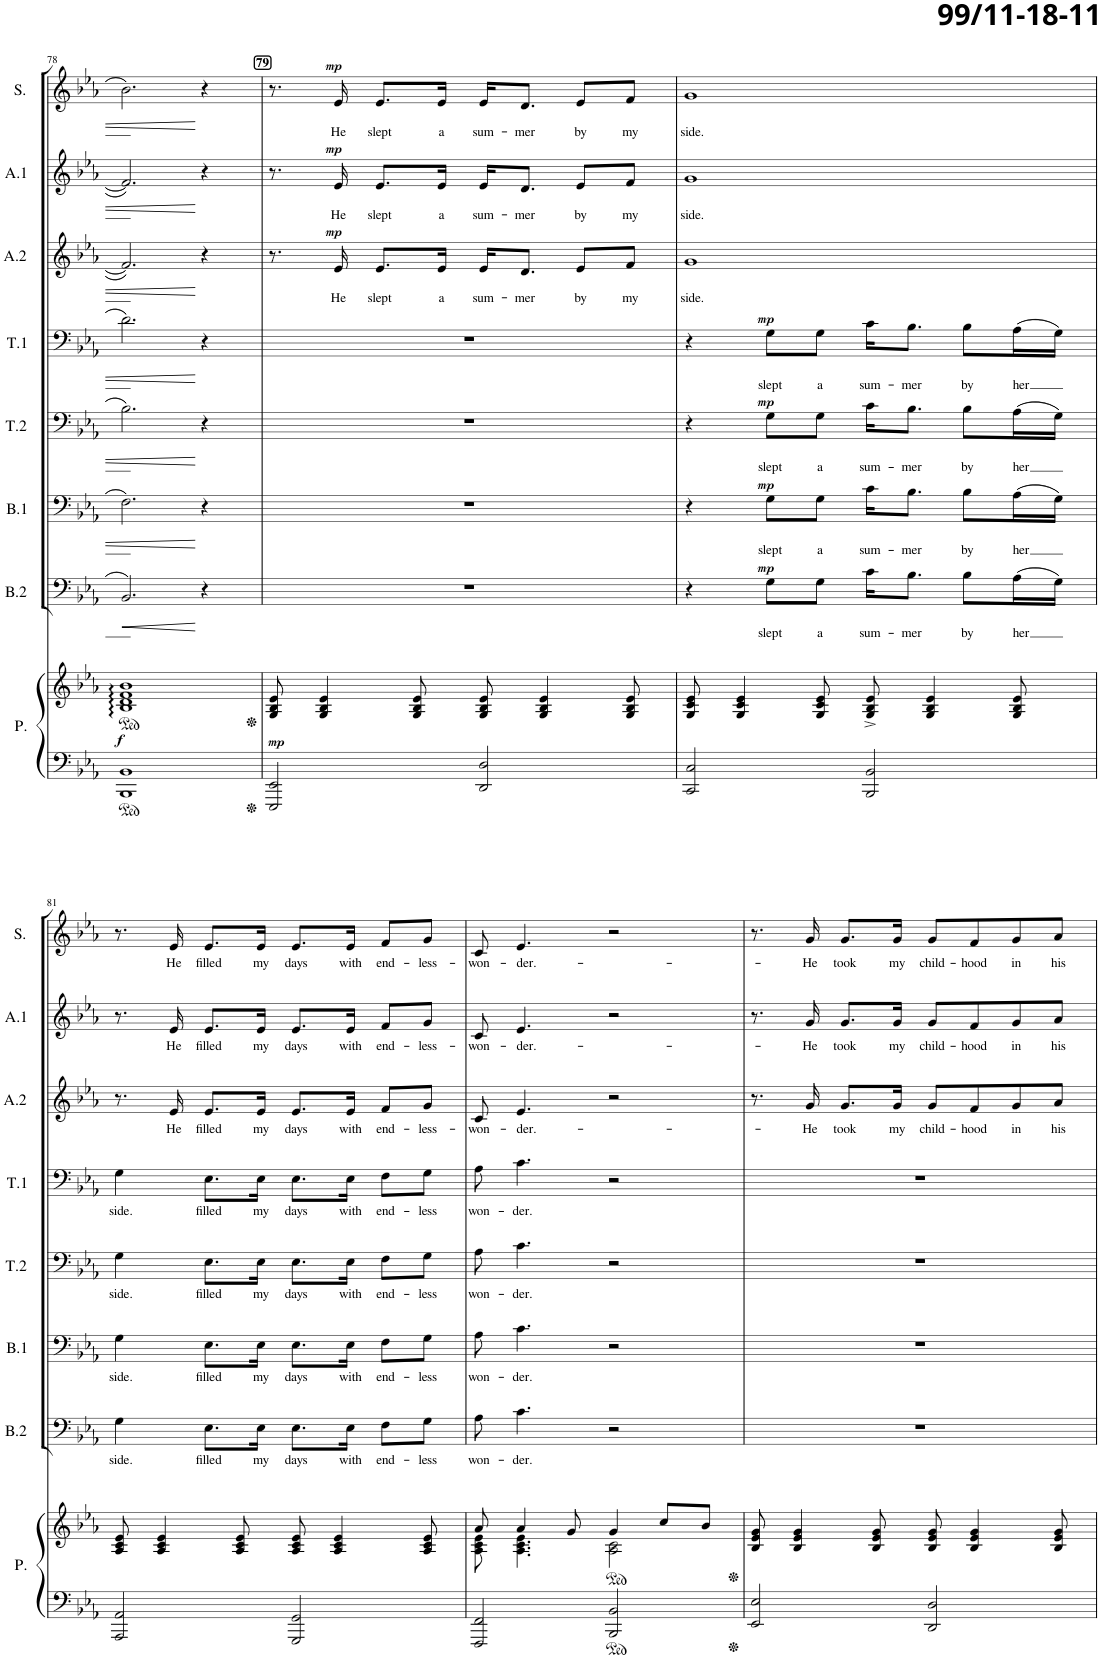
**kern	**kern	**dynam	**kern	**text	**dynam	**kern	**text	**dynam	**kern	**text	**dynam	**kern	**text	**dynam	**kern	**text	**dynam	**kern	**text	**dynam	**kern	**text	**dynam
*part8	*part8	*part8	*part7	*part7	*part7	*part6	*part6	*part6	*part5	*part5	*part5	*part4	*part4	*part4	*part3	*part3	*part3	*part2	*part2	*part2	*part1	*part1	*part1
*staff9	*staff8	*staff8/9	*staff7	*staff7	*staff7	*staff6	*staff6	*staff6	*staff5	*staff5	*staff5	*staff4	*staff4	*staff4	*staff3	*staff3	*staff3	*staff2	*staff2	*staff2	*staff1	*staff1	*staff1
*I"Piano	*	*	*I"Bass 2	*	*	*I"Bass 1	*	*	*I"Tenor 2	*	*	*I"Tenor 1	*	*	*I"Alto 2	*	*	*I"Alto 1	*	*	*I"Soprano	*	*
*I'P.	*	*	*I'B.2	*	*	*I'B.1	*	*	*I'T.2	*	*	*I'T.1	*	*	*I'A.2	*	*	*I'A.1	*	*	*I'S.	*	*
!!LO:PB:g=z
*clefF4	*clefG2	*	*clefF4	*	*	*clefF4	*	*	*clefF4	*	*	*clefF4	*	*	*clefG2	*	*	*clefG2	*	*	*clefG2	*	*
*k[b-e-a-]	*k[b-e-a-]	*	*k[b-e-a-]	*	*	*k[b-e-a-]	*	*	*k[b-e-a-]	*	*	*k[b-e-a-]	*	*	*k[b-e-a-]	*	*	*k[b-e-a-]	*	*	*k[b-e-a-]	*	*
*M4/4	*M4/4	*	*M4/4	*	*	*M4/4	*	*	*M4/4	*	*	*M4/4	*	*	*M4/4	*	*	*M4/4	*	*	*M4/4	*	*
*	*ped	*	*	*	*	*	*	*	*	*	*	*	*	*	*	*	*	*	*	*	*	*	*
=78	=78	=78	=78	=78	=78	=78	=78	=78	=78	=78	=78	=78	=78	=78	=78	=78	=78	=78	=78	=78	=78	=78	=78
!	!	!LO:DY:a=2	!	!	!LO:HP:b	!	!	!	!	!	!	!	!	!	!	!	!	!	!	!	!	!	!
1BBB- 1BB-	1B- 1d 1f 1b-	f	2.BB-/	.	<	2.F\	.	.	2.B-\	.	.	2.d\	.	.	2.f/]	.	.	2.f/]	.	.	2.b-\	.	.
.	.	.	4r	.	[	4r	.	.	4r	.	.	4r	.	.	4r	.	.	4r	.	.	4r	.	.
!!LO:REH:place=s1:a:B:cj:t=79
=79	=79	=79	=79	=79	=79	=79	=79	=79	=79	=79	=79	=79	=79	=79	=79	=79	=79	=79	=79	=79	=79	=79	=79
*	*Xped	*	*	*	*	*	*	*	*	*	*	*	*	*	*	*	*	*	*	*	*	*	*
!	!	!LO:DY:a=2	!	!	!	!	!	!	!	!	!	!	!	!	!	!	!	!	!	!	!	!	!
2EEE-/ 2EE-/	8G/ 8B-/ 8e-/	mp	1r	.	.	1r	.	.	1r	.	.	1r	.	.	8.r	.	.	8.r	.	.	8.r	.	.
.	4G/ 4B-/ 4e-/	.	.	.	.	.	.	.	.	.	.	.	.	.	.	.	.	.	.	.	.	.	.
!	!	!	!	!	!	!	!	!	!	!	!	!	!	!	!	!LO:LY:b	!LO:DY:a	!	!LO:LY:b	!LO:DY:a	!	!LO:LY:b	!LO:DY:a
.	.	.	.	.	.	.	.	.	.	.	.	.	.	.	16e-/	He	mp	16e-/	He	mp	16e-/	He	mp
!	!	!	!	!	!	!	!	!	!	!	!	!	!	!	!	!LO:LY:b	!	!	!LO:LY:b	!	!	!LO:LY:b	!
.	.	.	.	.	.	.	.	.	.	.	.	.	.	.	8.e-/L	slept	.	8.e-/L	slept	.	8.e-/L	slept	.
.	8G/ 8B-/ 8e-/	.	.	.	.	.	.	.	.	.	.	.	.	.	.	.	.	.	.	.	.	.	.
!	!	!	!	!	!	!	!	!	!	!	!	!	!	!	!	!LO:LY:b	!	!	!LO:LY:b	!	!	!LO:LY:b	!
.	.	.	.	.	.	.	.	.	.	.	.	.	.	.	16e-/Jk	a	.	16e-/Jk	a	.	16e-/Jk	a	.
!	!	!	!	!	!	!	!	!	!	!	!	!	!	!	!	!LO:LY:b	!	!	!LO:LY:b	!	!	!LO:LY:b	!
2DD/ 2D/	8G/ 8B-/ 8e-/	.	.	.	.	.	.	.	.	.	.	.	.	.	16e-/KL	sum-	.	16e-/KL	sum-	.	16e-/KL	sum-	.
!	!	!	!	!	!	!	!	!	!	!	!	!	!	!	!	!LO:LY:b	!	!	!LO:LY:b	!	!	!LO:LY:b	!
.	.	.	.	.	.	.	.	.	.	.	.	.	.	.	8.d/J	-mer	.	8.d/J	-mer	.	8.d/J	-mer	.
.	4G/ 4B-/ 4e-/	.	.	.	.	.	.	.	.	.	.	.	.	.	.	.	.	.	.	.	.	.	.
!	!	!	!	!	!	!	!	!	!	!	!	!	!	!	!	!LO:LY:b	!	!	!LO:LY:b	!	!	!LO:LY:b	!
.	.	.	.	.	.	.	.	.	.	.	.	.	.	.	8e-/L	by	.	8e-/L	by	.	8e-/L	by	.
!	!	!	!	!	!	!	!	!	!	!	!	!	!	!	!	!LO:LY:b	!	!	!LO:LY:b	!	!	!LO:LY:b	!
.	8G/ 8B-/ 8e-/	.	.	.	.	.	.	.	.	.	.	.	.	.	8f/J	my	.	8f/J	my	.	8f/J	my	.
=80	=80	=80	=80	=80	=80	=80	=80	=80	=80	=80	=80	=80	=80	=80	=80	=80	=80	=80	=80	=80	=80	=80	=80
!	!	!	!	!	!	!	!	!	!	!	!	!	!	!	!	!LO:LY:b	!	!	!LO:LY:b	!	!	!LO:LY:b	!
2CC/ 2C/	8G/ 8c/ 8e-/	.	4r	.	.	4r	.	.	4r	.	.	4r	.	.	1g	side.	.	1g	side.	.	1g	side.	.
.	4G/ 4c/ 4e-/	.	.	.	.	.	.	.	.	.	.	.	.	.	.	.	.	.	.	.	.	.	.
!	!	!	!	!LO:LY:b	!LO:DY:a	!	!LO:LY:b	!LO:DY:a	!	!LO:LY:b	!LO:DY:a	!	!LO:LY:b	!LO:DY:a	!	!	!	!	!	!	!	!	!
.	.	.	8G\L	slept	mp	8G\L	slept	mp	8G\L	slept	mp	8G\L	slept	mp	.	.	.	.	.	.	.	.	.
!	!	!	!	!LO:LY:b	!	!	!LO:LY:b	!	!	!LO:LY:b	!	!	!LO:LY:b	!	!	!	!	!	!	!	!	!	!
.	8G/ 8c/ 8e-/	.	8G\J	a	.	8G\J	a	.	8G\J	a	.	8G\J	a	.	.	.	.	.	.	.	.	.	.
!	!	!	!	!LO:LY:b	!	!	!LO:LY:b	!	!	!LO:LY:b	!	!	!LO:LY:b	!	!	!	!	!	!	!	!	!	!
2BBB-/ 2BB-/	8G/^ 8B-/^ 8e-/^	.	16c\KL	sum-	.	16c\KL	sum-	.	16c\KL	sum-	.	16c\KL	sum-	.	.	.	.	.	.	.	.	.	.
!	!	!	!	!LO:LY:b	!	!	!LO:LY:b	!	!	!LO:LY:b	!	!	!LO:LY:b	!	!	!	!	!	!	!	!	!	!
.	.	.	8.B-\J	-mer	.	8.B-\J	-mer	.	8.B-\J	-mer	.	8.B-\J	-mer	.	.	.	.	.	.	.	.	.	.
.	4G/ 4B-/ 4e-/	.	.	.	.	.	.	.	.	.	.	.	.	.	.	.	.	.	.	.	.	.	.
!	!	!	!	!LO:LY:b	!	!	!LO:LY:b	!	!	!LO:LY:b	!	!	!LO:LY:b	!	!	!	!	!	!	!	!	!	!
.	.	.	8B-\L	by	.	8B-\L	by	.	8B-\L	by	.	8B-\L	by	.	.	.	.	.	.	.	.	.	.
!	!	!	!	!LO:LY:b	!	!	!LO:LY:b	!	!	!LO:LY:b	!	!	!LO:LY:b	!	!	!	!	!	!	!	!	!	!
.	8G/ 8B-/ 8e-/	.	(16A-\L	her	.	(16A-\L	her	.	(16A-\L	her	.	(16A-\L	her	.	.	.	.	.	.	.	.	.	.
.	.	.	16G\JJ)	.	.	16G\JJ)	.	.	16G\JJ)	.	.	16G\JJ)	.	.	.	.	.	.	.	.	.	.	.
!!LO:LB:g=z
=81	=81	=81	=81	=81	=81	=81	=81	=81	=81	=81	=81	=81	=81	=81	=81	=81	=81	=81	=81	=81	=81	=81	=81
!	!	!	!	!LO:LY:b	!	!	!LO:LY:b	!	!	!LO:LY:b	!	!	!LO:LY:b	!	!	!	!	!	!	!	!	!	!
2AAA-/ 2AA-/	8A-/ 8c/ 8e-/	.	4G\	side.	.	4G\	side.	.	4G\	side.	.	4G\	side.	.	8.r	.	.	8.r	.	.	8.r	.	.
.	4A-/ 4c/ 4e-/	.	.	.	.	.	.	.	.	.	.	.	.	.	.	.	.	.	.	.	.	.	.
!	!	!	!	!	!	!	!	!	!	!	!	!	!	!	!	!LO:LY:b	!	!	!LO:LY:b	!	!	!LO:LY:b	!
.	.	.	.	.	.	.	.	.	.	.	.	.	.	.	16e-/	He	.	16e-/	He	.	16e-/	He	.
!	!	!	!	!LO:LY:b	!	!	!LO:LY:b	!	!	!LO:LY:b	!	!	!LO:LY:b	!	!	!LO:LY:b	!	!	!LO:LY:b	!	!	!LO:LY:b	!
.	.	.	8.E-\L	filled	.	8.E-\L	filled	.	8.E-\L	filled	.	8.E-\L	filled	.	8.e-/L	filled	.	8.e-/L	filled	.	8.e-/L	filled	.
.	8A-/ 8c/ 8e-/	.	.	.	.	.	.	.	.	.	.	.	.	.	.	.	.	.	.	.	.	.	.
!	!	!	!	!LO:LY:b	!	!	!LO:LY:b	!	!	!LO:LY:b	!	!	!LO:LY:b	!	!	!LO:LY:b	!	!	!LO:LY:b	!	!	!LO:LY:b	!
.	.	.	16E-\Jk	my	.	16E-\Jk	my	.	16E-\Jk	my	.	16E-\Jk	my	.	16e-/Jk	my	.	16e-/Jk	my	.	16e-/Jk	my	.
!	!	!	!	!LO:LY:b	!	!	!LO:LY:b	!	!	!LO:LY:b	!	!	!LO:LY:b	!	!	!LO:LY:b	!	!	!LO:LY:b	!	!	!LO:LY:b	!
2GGG/ 2GG/	8A-/ 8c/ 8e-/	.	8.E-\L	days	.	8.E-\L	days	.	8.E-\L	days	.	8.E-\L	days	.	8.e-/L	days	.	8.e-/L	days	.	8.e-/L	days	.
.	4A-/ 4c/ 4e-/	.	.	.	.	.	.	.	.	.	.	.	.	.	.	.	.	.	.	.	.	.	.
!	!	!	!	!LO:LY:b	!	!	!LO:LY:b	!	!	!LO:LY:b	!	!	!LO:LY:b	!	!	!LO:LY:b	!	!	!LO:LY:b	!	!	!LO:LY:b	!
.	.	.	16E-\Jk	with	.	16E-\Jk	with	.	16E-\Jk	with	.	16E-\Jk	with	.	16e-/Jk	with	.	16e-/Jk	with	.	16e-/Jk	with	.
!	!	!	!	!LO:LY:b	!	!	!LO:LY:b	!	!	!LO:LY:b	!	!	!LO:LY:b	!	!	!LO:LY:b	!	!	!LO:LY:b	!	!	!LO:LY:b	!
.	.	.	8F\L	end-	.	8F\L	end-	.	8F\L	end-	.	8F\L	end-	.	8f/L	end-	.	8f/L	end-	.	8f/L	end-	.
!	!	!	!	!LO:LY:b	!	!	!LO:LY:b	!	!	!LO:LY:b	!	!	!LO:LY:b	!	!	!LO:LY:b	!	!	!LO:LY:b	!	!	!LO:LY:b	!
.	8A-/ 8c/ 8e-/	.	8G\J	-less	.	8G\J	-less	.	8G\J	-less	.	8G\J	-less	.	8g/J	-less-	.	8g/J	-less-	.	8g/J	-less-	.
=82	=82	=82	=82	=82	=82	=82	=82	=82	=82	=82	=82	=82	=82	=82	=82	=82	=82	=82	=82	=82	=82	=82	=82
*	*^	*	*	*	*	*	*	*	*	*	*	*	*	*	*	*	*	*	*	*	*	*	*
!	!	!	!	!	!LO:LY:b	!	!	!LO:LY:b	!	!	!LO:LY:b	!	!	!LO:LY:b	!	!	!LO:LY:b	!	!	!LO:LY:b	!	!	!LO:LY:b	!
2FFF/ 2FF/	8a-/	8A-\ 8c\ 8e-\	.	8A-\	won-	.	8A-\	won-	.	8A-\	won-	.	8A-\	won-	.	8c/	-won-	.	8c/	-won-	.	8c/	-won-	.
!	!	!	!	!	!LO:LY:b	!	!	!LO:LY:b	!	!	!LO:LY:b	!	!	!LO:LY:b	!	!	!LO:LY:b	!	!	!LO:LY:b	!	!	!LO:LY:b	!
.	4a-/	4.A-\ 4.c\ 4.e-\	.	4.c\	-der.	.	4.c\	-der.	.	4.c\	-der.	.	4.c\	-der.	.	4.e-/	-der.-	.	4.e-/	-der.-	.	4.e-/	-der.-	.
.	8g/	.	.	.	.	.	.	.	.	.	.	.	.	.	.	.	.	.	.	.	.	.	.	.
*	*ped	*	*	*	*	*	*	*	*	*	*	*	*	*	*	*	*	*	*	*	*	*	*	*
2BBB-/ 2BB-/	4g/	2A-\ 2c\	.	2r	.	.	2r	.	.	2r	.	.	2r	.	.	2r	.	.	2r	.	.	2r	.	.
.	8cc/L	.	.	.	.	.	.	.	.	.	.	.	.	.	.	.	.	.	.	.	.	.	.	.
.	8b-/J	.	.	.	.	.	.	.	.	.	.	.	.	.	.	.	.	.	.	.	.	.	.	.
*	*v	*v	*	*	*	*	*	*	*	*	*	*	*	*	*	*	*	*	*	*	*	*	*	*
=83	=83	=83	=83	=83	=83	=83	=83	=83	=83	=83	=83	=83	=83	=83	=83	=83	=83	=83	=83	=83	=83	=83	=83
*	*Xped	*	*	*	*	*	*	*	*	*	*	*	*	*	*	*	*	*	*	*	*	*	*
2EE-/ 2E-/	8B-/ 8e-/ 8g/	.	1r	.	.	1r	.	.	1r	.	.	1r	.	.	8.r	.	.	8.r	.	.	8.r	.	.
.	4B-/ 4e-/ 4g/	.	.	.	.	.	.	.	.	.	.	.	.	.	.	.	.	.	.	.	.	.	.
!	!	!	!	!	!	!	!	!	!	!	!	!	!	!	!	!LO:LY:b	!	!	!LO:LY:b	!	!	!LO:LY:b	!
.	.	.	.	.	.	.	.	.	.	.	.	.	.	.	16g/	He	.	16g/	He	.	16g/	He	.
!	!	!	!	!	!	!	!	!	!	!	!	!	!	!	!	!LO:LY:b	!	!	!LO:LY:b	!	!	!LO:LY:b	!
.	.	.	.	.	.	.	.	.	.	.	.	.	.	.	8.g/L	took	.	8.g/L	took	.	8.g/L	took	.
.	8B-/ 8e-/ 8g/	.	.	.	.	.	.	.	.	.	.	.	.	.	.	.	.	.	.	.	.	.	.
!	!	!	!	!	!	!	!	!	!	!	!	!	!	!	!	!LO:LY:b	!	!	!LO:LY:b	!	!	!LO:LY:b	!
.	.	.	.	.	.	.	.	.	.	.	.	.	.	.	16g/Jk	my	.	16g/Jk	my	.	16g/Jk	my	.
!	!	!	!	!	!	!	!	!	!	!	!	!	!	!	!	!LO:LY:b	!	!	!LO:LY:b	!	!	!LO:LY:b	!
2DD/ 2D/	8B-/ 8e-/ 8g/	.	.	.	.	.	.	.	.	.	.	.	.	.	8g/L	child-	.	8g/L	child-	.	8g/L	child-	.
!	!	!	!	!	!	!	!	!	!	!	!	!	!	!	!	!LO:LY:b	!	!	!LO:LY:b	!	!	!LO:LY:b	!
.	4B-/ 4e-/ 4g/	.	.	.	.	.	.	.	.	.	.	.	.	.	8f/	-hood	.	8f/	-hood	.	8f/	-hood	.
!	!	!	!	!	!	!	!	!	!	!	!	!	!	!	!	!LO:LY:b	!	!	!LO:LY:b	!	!	!LO:LY:b	!
.	.	.	.	.	.	.	.	.	.	.	.	.	.	.	8g/	in	.	8g/	in	.	8g/	in	.
!	!	!	!	!	!	!	!	!	!	!	!	!	!	!	!	!LO:LY:b	!	!	!LO:LY:b	!	!	!LO:LY:b	!
.	8B-/ 8e-/ 8g/	.	.	.	.	.	.	.	.	.	.	.	.	.	8a-/J	his	.	8a-/J	his	.	8a-/J	his	.
=	=	=	=	=	=	=	=	=	=	=	=	=	=	=	=	=	=	=	=	=	=	=	=
*-	*-	*-	*-	*-	*-	*-	*-	*-	*-	*-	*-	*-	*-	*-	*-	*-	*-	*-	*-	*-	*-	*-	*-
